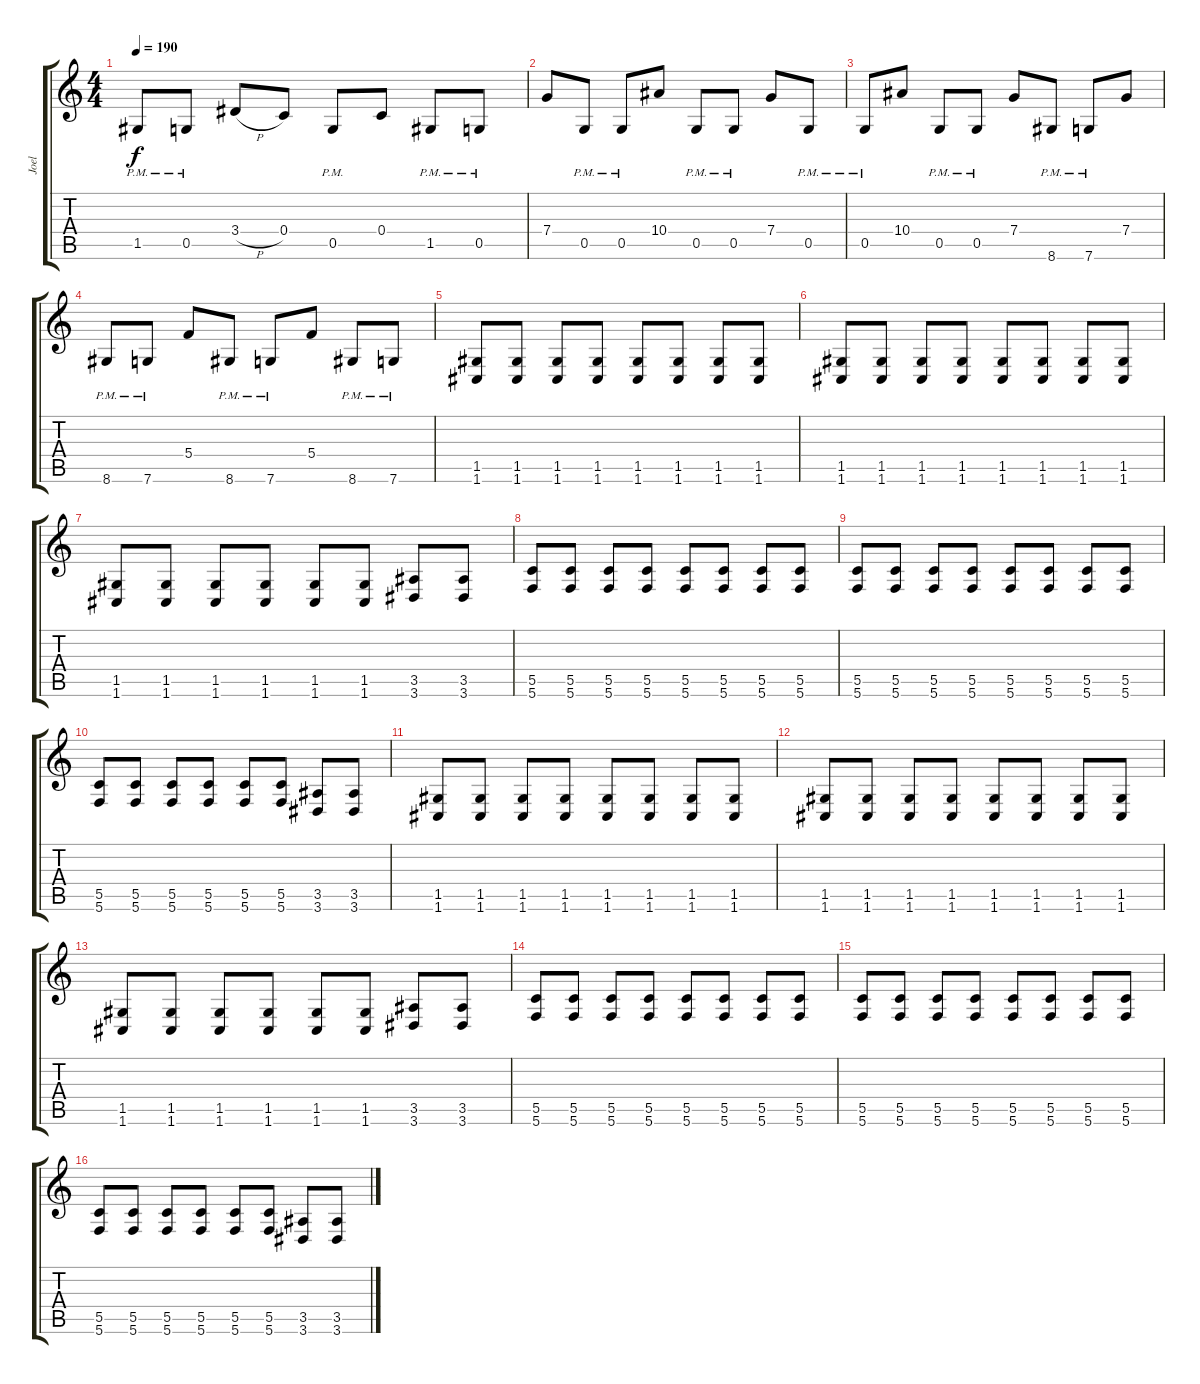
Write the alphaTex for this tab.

\track ("Joel" "Joel") {instrument distortionguitar}
\staff {score tabs}
\tuning (D4 A3 F3 C3 G2 C2) {hide}
\ts (4 4)
\tempo 190
\clef g2
\ks c
1.5{pm}.8{dy f} 0.5{pm}.8 3.4{h}.8 0.4.8 0.5{pm}.8 0.4.8 1.5{pm}.8 0.5{pm}.8 |
7.4.8 0.5{pm}.8 0.5{pm}.8 10.4.8 0.5{pm}.8 0.5{pm}.8 7.4.8 0.5{pm}.8 |
0.5{pm}.8 10.4.8 0.5{pm}.8 0.5{pm}.8 7.4.8 8.6{pm}.8 7.6{pm}.8 7.4.8 |
8.6{pm}.8 7.6{pm}.8 5.4.8 8.6{pm}.8 7.6{pm}.8 5.4.8 8.6{pm}.8 7.6{pm}.8 |
(1.5 1.6).8 (1.5 1.6).8 (1.5 1.6).8 (1.5 1.6).8 (1.5 1.6).8 (1.5 1.6).8 (1.5 1.6).8 (1.5 1.6).8 |
(1.5 1.6).8 (1.5 1.6).8 (1.5 1.6).8 (1.5 1.6).8 (1.5 1.6).8 (1.5 1.6).8 (1.5 1.6).8 (1.5 1.6).8 |
(1.5 1.6).8 (1.5 1.6).8 (1.5 1.6).8 (1.5 1.6).8 (1.5 1.6).8 (1.5 1.6).8 (3.5 3.6).8 (3.5 3.6).8 |
(5.5 5.6).8 (5.5 5.6).8 (5.5 5.6).8 (5.5 5.6).8 (5.5 5.6).8 (5.5 5.6).8 (5.5 5.6).8 (5.5 5.6).8 |
(5.5 5.6).8 (5.5 5.6).8 (5.5 5.6).8 (5.5 5.6).8 (5.5 5.6).8 (5.5 5.6).8 (5.5 5.6).8 (5.5 5.6).8 |
(5.5 5.6).8 (5.5 5.6).8 (5.5 5.6).8 (5.5 5.6).8 (5.5 5.6).8 (5.5 5.6).8 (3.5 3.6).8 (3.5 3.6).8 |
(1.5 1.6).8 (1.5 1.6).8 (1.5 1.6).8 (1.5 1.6).8 (1.5 1.6).8 (1.5 1.6).8 (1.5 1.6).8 (1.5 1.6).8 |
(1.5 1.6).8 (1.5 1.6).8 (1.5 1.6).8 (1.5 1.6).8 (1.5 1.6).8 (1.5 1.6).8 (1.5 1.6).8 (1.5 1.6).8 |
(1.5 1.6).8 (1.5 1.6).8 (1.5 1.6).8 (1.5 1.6).8 (1.5 1.6).8 (1.5 1.6).8 (3.5 3.6).8 (3.5 3.6).8 |
(5.5 5.6).8 (5.5 5.6).8 (5.5 5.6).8 (5.5 5.6).8 (5.5 5.6).8 (5.5 5.6).8 (5.5 5.6).8 (5.5 5.6).8 |
(5.5 5.6).8 (5.5 5.6).8 (5.5 5.6).8 (5.5 5.6).8 (5.5 5.6).8 (5.5 5.6).8 (5.5 5.6).8 (5.5 5.6).8 |
(5.5 5.6).8 (5.5 5.6).8 (5.5 5.6).8 (5.5 5.6).8 (5.5 5.6).8 (5.5 5.6).8 (3.5 3.6).8 (3.5 3.6).8
